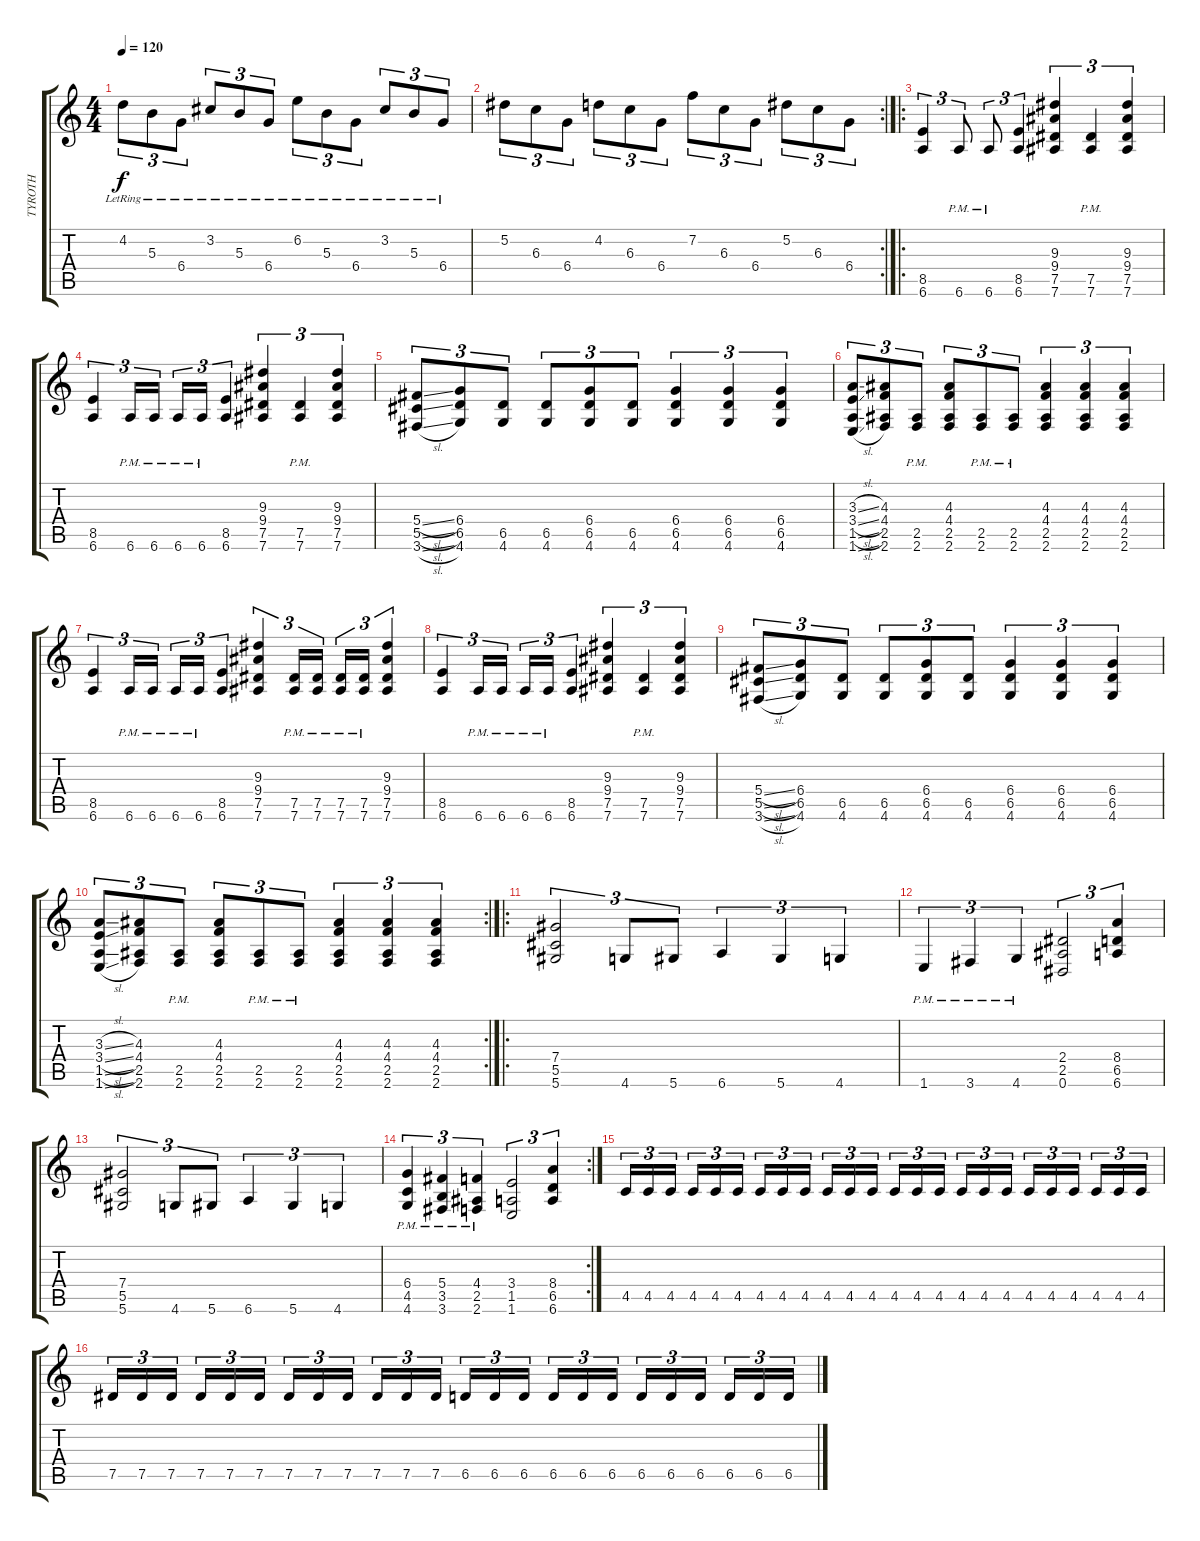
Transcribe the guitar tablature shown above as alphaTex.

\track ("TYROTH" "TYROTH") {instrument distortionguitar}
\staff {score tabs}
\tuning (Eb4 Bb3 Gb3 Db3 Ab2 Eb2) {hide}
\ts (4 4)
\tempo 120
\clef g2
\ks c
4.2{lr}.8{tu (3 2) dy f} 5.3{lr}.8{tu (3 2)} 6.4{lr}.8{tu (3 2)} 3.2{lr}.8{tu (3 2)} 5.3{lr}.8{tu (3 2)} 6.4{lr}.8{tu (3 2)} 6.2{lr}.8{tu (3 2)} 5.3{lr}.8{tu (3 2)} 6.4{lr}.8{tu (3 2)} 3.2{lr}.8{tu (3 2)} 5.3{lr}.8{tu (3 2)} 6.4{lr}.8{tu (3 2)} |
\rc 2
5.2.8{tu (3 2)} 6.3.8{tu (3 2)} 6.4.8{tu (3 2)} 4.2.8{tu (3 2)} 6.3.8{tu (3 2)} 6.4.8{tu (3 2)} 7.2.8{tu (3 2)} 6.3.8{tu (3 2)} 6.4.8{tu (3 2)} 5.2.8{tu (3 2)} 6.3.8{tu (3 2)} 6.4.8{tu (3 2)} |
\ro
(8.5 6.6).4{tu (3 2) instrument distortionguitar} 6.6{pm}.8{tu (3 2)} 6.6{pm}.8{tu (3 2)} (8.5 6.6).4{tu (3 2)} (9.3 9.4 7.5 7.6).4{tu (3 2)} (7.5{pm} 7.6{pm}).4{tu (3 2)} (9.3 9.4 7.5 7.6).4{tu (3 2)} |
(8.5 6.6).4{tu (3 2)} 6.6{pm}.16{tu (3 2)} 6.6{pm}.16{tu (3 2)} 6.6{pm}.16{tu (3 2)} 6.6{pm}.16{tu (3 2)} (8.5 6.6).4{tu (3 2)} (9.3 9.4 7.5 7.6).4{tu (3 2)} (7.5{pm} 7.6{pm}).4{tu (3 2)} (9.3 9.4 7.5 7.6).4{tu (3 2)} |
(5.4{sl} 5.5{sl} 3.6{sl}).8{tu (3 2)} (6.4 6.5 4.6).8{tu (3 2)} (6.5 4.6).8{tu (3 2)} (6.5 4.6).8{tu (3 2)} (6.4 6.5 4.6).8{tu (3 2)} (6.5 4.6).8{tu (3 2)} (6.4 6.5 4.6).4{tu (3 2)} (6.4 6.5 4.6).4{tu (3 2)} (6.4 6.5 4.6).4{tu (3 2)} |
(3.3{sl} 3.4{sl} 1.5{sl} 1.6{sl}).8{tu (3 2)} (4.3 4.4 2.5 2.6).8{tu (3 2)} (2.5{pm} 2.6{pm}).8{tu (3 2)} (4.3 4.4 2.5 2.6).8{tu (3 2)} (2.5{pm} 2.6{pm}).8{tu (3 2)} (2.5{pm} 2.6{pm}).8{tu (3 2)} (4.3 4.4 2.5 2.6).4{tu (3 2)} (4.3 4.4 2.5 2.6).4{tu (3 2)} (4.3 4.4 2.5 2.6).4{tu (3 2)} |
(8.5 6.6).4{tu (3 2)} 6.6{pm}.16{tu (3 2)} 6.6{pm}.16{tu (3 2)} 6.6{pm}.16{tu (3 2)} 6.6{pm}.16{tu (3 2)} (8.5 6.6).4{tu (3 2)} (9.3 9.4 7.5 7.6).4{tu (3 2)} (7.5{pm} 7.6{pm}).16{tu (3 2)} (7.5{pm} 7.6{pm}).16{tu (3 2)} (7.5{pm} 7.6{pm}).16{tu (3 2)} (7.5{pm} 7.6{pm}).16{tu (3 2)} (9.3 9.4 7.5 7.6).4{tu (3 2)} |
(8.5 6.6).4{tu (3 2)} 6.6{pm}.16{tu (3 2)} 6.6{pm}.16{tu (3 2)} 6.6{pm}.16{tu (3 2)} 6.6{pm}.16{tu (3 2)} (8.5 6.6).4{tu (3 2)} (9.3 9.4 7.5 7.6).4{tu (3 2)} (7.5{pm} 7.6{pm}).4{tu (3 2)} (9.3 9.4 7.5 7.6).4{tu (3 2)} |
(5.4{sl} 5.5{sl} 3.6{sl}).8{tu (3 2)} (6.4 6.5 4.6).8{tu (3 2)} (6.5 4.6).8{tu (3 2)} (6.5 4.6).8{tu (3 2)} (6.4 6.5 4.6).8{tu (3 2)} (6.5 4.6).8{tu (3 2)} (6.4 6.5 4.6).4{tu (3 2)} (6.4 6.5 4.6).4{tu (3 2)} (6.4 6.5 4.6).4{tu (3 2)} |
\rc 2
(3.3{sl} 3.4{sl} 1.5{sl} 1.6{sl}).8{tu (3 2)} (4.3 4.4 2.5 2.6).8{tu (3 2)} (2.5{pm} 2.6{pm}).8{tu (3 2)} (4.3 4.4 2.5 2.6).8{tu (3 2)} (2.5{pm} 2.6{pm}).8{tu (3 2)} (2.5{pm} 2.6{pm}).8{tu (3 2)} (4.3 4.4 2.5 2.6).4{tu (3 2)} (4.3 4.4 2.5 2.6).4{tu (3 2)} (4.3 4.4 2.5 2.6).4{tu (3 2)} |
\ro
(7.4 5.5 5.6).2{tu (3 2)} 4.6.8{tu (3 2)} 5.6.8{tu (3 2)} 6.6.4{tu (3 2)} 5.6.4{tu (3 2)} 4.6.4{tu (3 2)} |
1.6{pm}.4{tu (3 2)} 3.6{pm}.4{tu (3 2)} 4.6{pm}.4{tu (3 2)} (2.4 2.5 0.6).2{tu (3 2)} (8.4 6.5 6.6).4{tu (3 2)} |
(7.4 5.5 5.6).2{tu (3 2)} 4.6.8{tu (3 2)} 5.6.8{tu (3 2)} 6.6.4{tu (3 2)} 5.6.4{tu (3 2)} 4.6.4{tu (3 2)} |
\rc 2
(6.4{pm} 4.5{pm} 4.6{pm}).4{tu (3 2)} (5.4{pm} 3.5{pm} 3.6{pm}).4{tu (3 2)} (4.4{pm} 2.5{pm} 2.6{pm}).4{tu (3 2)} (3.4 1.5 1.6).2{tu (3 2)} (8.4 6.5 6.6).4{tu (3 2)} |
4.5.16{tu (3 2)} 4.5.16{tu (3 2)} 4.5.16{tu (3 2) beam splitsecondary} 4.5.16{tu (3 2)} 4.5.16{tu (3 2)} 4.5.16{tu (3 2)} 4.5.16{tu (3 2)} 4.5.16{tu (3 2)} 4.5.16{tu (3 2) beam splitsecondary} 4.5.16{tu (3 2)} 4.5.16{tu (3 2)} 4.5.16{tu (3 2)} 4.5.16{tu (3 2)} 4.5.16{tu (3 2)} 4.5.16{tu (3 2) beam splitsecondary} 4.5.16{tu (3 2)} 4.5.16{tu (3 2)} 4.5.16{tu (3 2)} 4.5.16{tu (3 2)} 4.5.16{tu (3 2)} 4.5.16{tu (3 2) beam splitsecondary} 4.5.16{tu (3 2)} 4.5.16{tu (3 2)} 4.5.16{tu (3 2)} |
7.5.16{tu (3 2)} 7.5.16{tu (3 2)} 7.5.16{tu (3 2) beam splitsecondary} 7.5.16{tu (3 2)} 7.5.16{tu (3 2)} 7.5.16{tu (3 2)} 7.5.16{tu (3 2)} 7.5.16{tu (3 2)} 7.5.16{tu (3 2) beam splitsecondary} 7.5.16{tu (3 2)} 7.5.16{tu (3 2)} 7.5.16{tu (3 2)} 6.5.16{tu (3 2)} 6.5.16{tu (3 2)} 6.5.16{tu (3 2) beam splitsecondary} 6.5.16{tu (3 2)} 6.5.16{tu (3 2)} 6.5.16{tu (3 2)} 6.5.16{tu (3 2)} 6.5.16{tu (3 2)} 6.5.16{tu (3 2) beam splitsecondary} 6.5.16{tu (3 2)} 6.5.16{tu (3 2)} 6.5.16{tu (3 2)}
